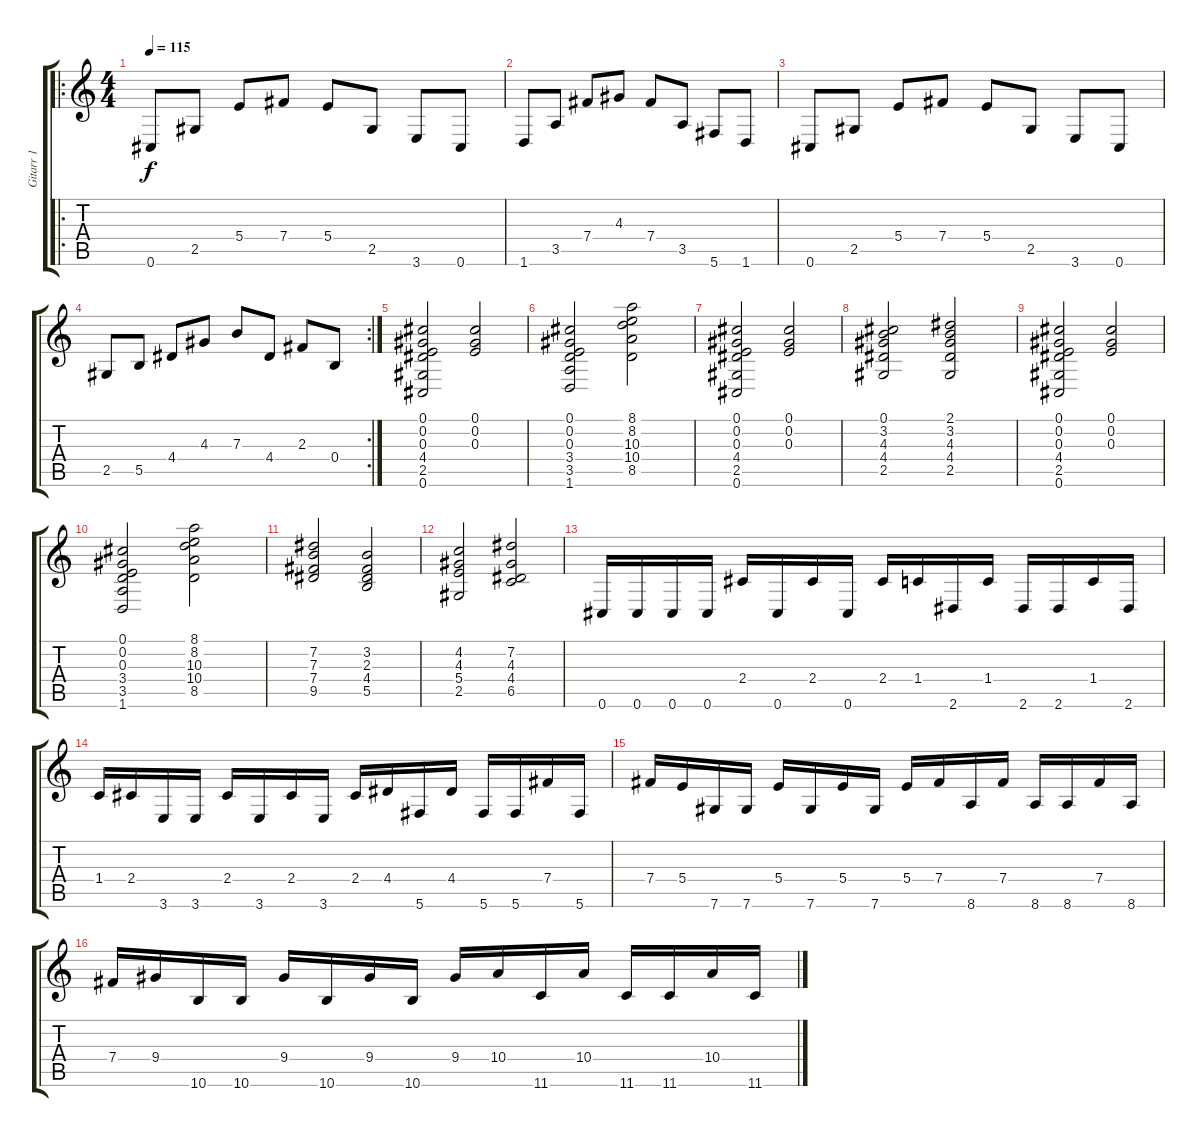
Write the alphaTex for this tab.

\track ("Gitarr 1" "Gitarr 1") {instrument overdrivenguitar}
\staff {score tabs}
\tuning (Db4 Ab3 E3 B2 Gb2 Db2) {hide}
\ro
\ts (4 4)
\tempo 115
\clef g2
\ks c
0.6.8{dy f} 2.5.8 5.4.8 7.4.8 5.4.8 2.5.8 3.6.8 0.6.8 |
1.6.8 3.5.8 7.4.8 4.3.8 7.4.8 3.5.8 5.6.8 1.6.8 |
0.6.8 2.5.8 5.4.8 7.4.8 5.4.8 2.5.8 3.6.8 0.6.8 |
\rc 2
2.5.8 5.5.8 4.4.8 4.3.8 7.3.8 4.4.8 2.3.8 0.4.8 |
(0.1 0.2 0.3 4.4 2.5 0.6).2 (0.1 0.2 0.3).2 |
(0.1 0.2 0.3 3.4 3.5 1.6).2 (8.1 8.2 10.3 10.4 8.5).2 |
(0.1 0.2 0.3 4.4 2.5 0.6).2 (0.1 0.2 0.3).2 |
(0.1 3.2 4.3 4.4 2.5).2 (2.1 3.2 4.3 4.4 2.5).2 |
(0.1 0.2 0.3 4.4 2.5 0.6).2 (0.1 0.2 0.3).2 |
(0.1 0.2 0.3 3.4 3.5 1.6).2 (8.1 8.2 10.3 10.4 8.5).2 |
(7.2 7.3 7.4 9.5).2 (3.2 2.3 4.4 5.5).2 |
(4.2 4.3 5.4 2.5).2 (7.2 4.3 4.4 6.5).2 |
0.6.16 0.6.16 0.6.16 0.6.16 2.4.16 0.6.16 2.4.16 0.6.16 2.4.16 1.4.16 2.6.16 1.4.16 2.6.16 2.6.16 1.4.16 2.6.16 |
1.4.16 2.4.16 3.6.16 3.6.16 2.4.16 3.6.16 2.4.16 3.6.16 2.4.16 4.4.16 5.6.16 4.4.16 5.6.16 5.6.16 7.4.16 5.6.16 |
7.4.16 5.4.16 7.6.16 7.6.16 5.4.16 7.6.16 5.4.16 7.6.16 5.4.16 7.4.16 8.6.16 7.4.16 8.6.16 8.6.16 7.4.16 8.6.16 |
7.4.16 9.4.16 10.6.16 10.6.16 9.4.16 10.6.16 9.4.16 10.6.16 9.4.16 10.4.16 11.6.16 10.4.16 11.6.16 11.6.16 10.4.16 11.6.16
